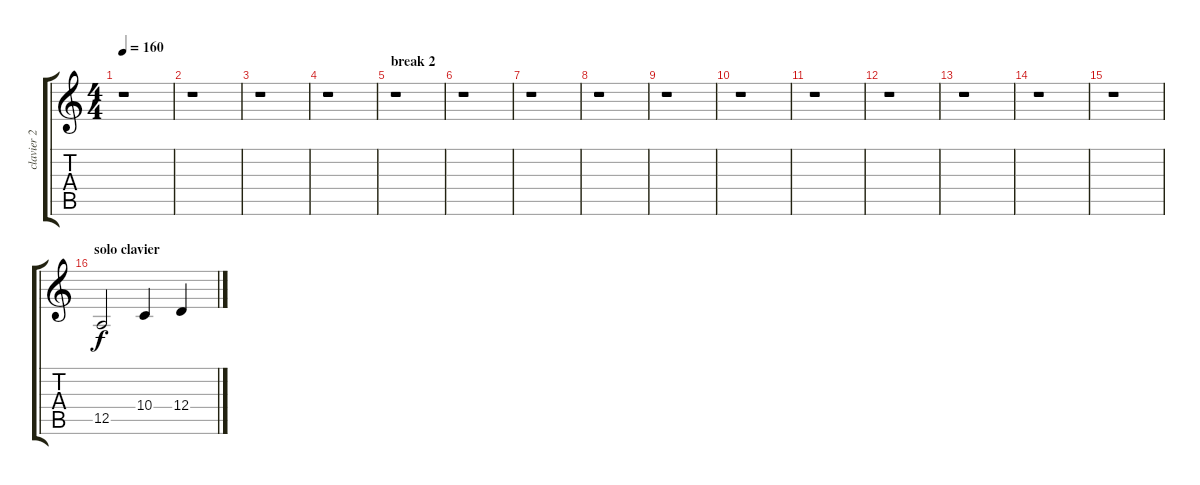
\track ("clavier 2" "clavier 2") {instrument drawbarorgan}
\staff {score tabs}
\tuning (E4 B3 G3 D3 A2 E2) {hide}
\ts (4 4)
\tempo 160
\clef g2
\ks c
r.1{dy f} |
r.1 |
r.1 |
r.1 |
\section ("" "break 2")
r.1 |
r.1 |
r.1 |
r.1 |
r.1 |
r.1 |
r.1 |
r.1 |
r.1 |
r.1 |
r.1 |
\section ("" "solo clavier")
12.5.2 10.4.4 12.4.4
